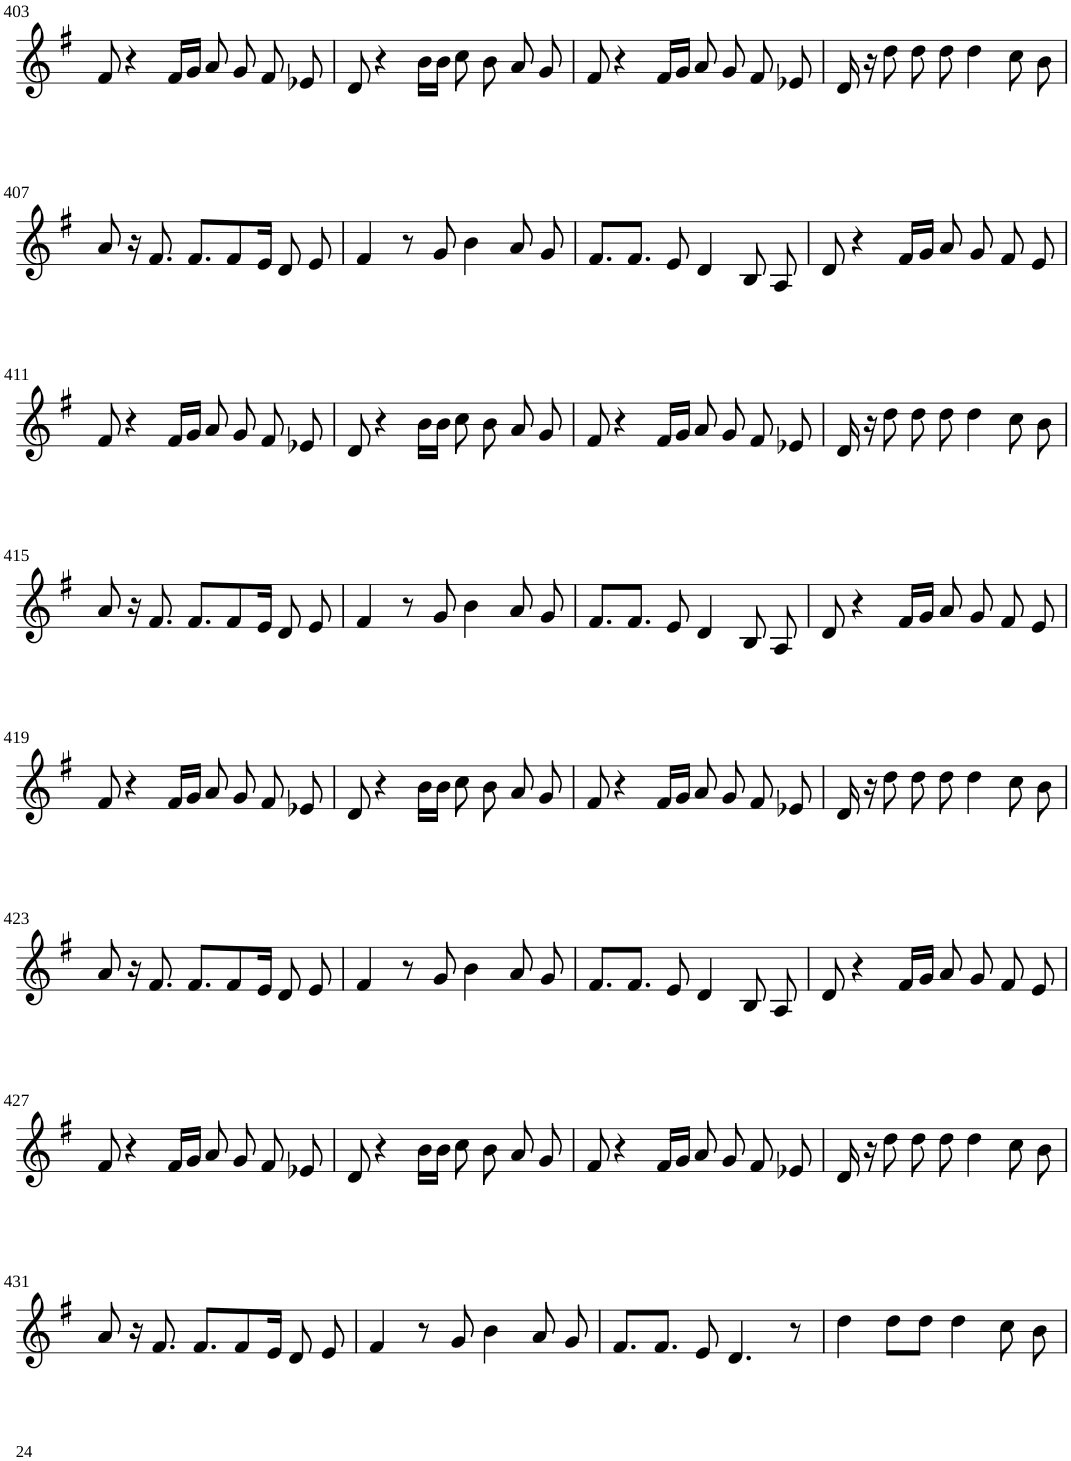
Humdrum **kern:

**kern
*part1
*staff1
*I"Violin
!!LO:PB:g=z
*clefG2
*k[f#]
*G:
*M8/8
=403
8f#/
4r
16f#/LL
16g/JJ
8a/
8g/
8f#/
8e-X/
=404
8d/
4r
16b\LL
16b\JJ
8cc\
8b\
8a/
8g/
=405
8f#/
4r
16f#/LL
16g/JJ
8a/
8g/
8f#/
8e-X/
=406
16d/
16r
8dd\
8dd\
8dd\
4dd\
8cc\
8b\
!!LO:LB:g=z
=407
8a/
16r
8.f#/
8.f#/L
8f#/
16e/Jk
8d/
8e/
=408
4f#/
8r
8g/
4b\
8a/
8g/
=409
8.f#/L
8.f#/J
8e/
4d/
8B/
8A/
=410
8d/
4r
16f#/LL
16g/JJ
8a/
8g/
8f#/
8e/
!!LO:LB:g=z
=411
8f#/
4r
16f#/LL
16g/JJ
8a/
8g/
8f#/
8e-X/
=412
8d/
4r
16b\LL
16b\JJ
8cc\
8b\
8a/
8g/
=413
8f#/
4r
16f#/LL
16g/JJ
8a/
8g/
8f#/
8e-X/
=414
16d/
16r
8dd\
8dd\
8dd\
4dd\
8cc\
8b\
!!LO:LB:g=z
=415
8a/
16r
8.f#/
8.f#/L
8f#/
16e/Jk
8d/
8e/
=416
4f#/
8r
8g/
4b\
8a/
8g/
=417
8.f#/L
8.f#/J
8e/
4d/
8B/
8A/
=418
8d/
4r
16f#/LL
16g/JJ
8a/
8g/
8f#/
8e/
!!LO:LB:g=z
=419
8f#/
4r
16f#/LL
16g/JJ
8a/
8g/
8f#/
8e-X/
=420
8d/
4r
16b\LL
16b\JJ
8cc\
8b\
8a/
8g/
=421
8f#/
4r
16f#/LL
16g/JJ
8a/
8g/
8f#/
8e-X/
=422
16d/
16r
8dd\
8dd\
8dd\
4dd\
8cc\
8b\
!!LO:LB:g=z
=423
8a/
16r
8.f#/
8.f#/L
8f#/
16e/Jk
8d/
8e/
=424
4f#/
8r
8g/
4b\
8a/
8g/
=425
8.f#/L
8.f#/J
8e/
4d/
8B/
8A/
=426
8d/
4r
16f#/LL
16g/JJ
8a/
8g/
8f#/
8e/
!!LO:LB:g=z
=427
8f#/
4r
16f#/LL
16g/JJ
8a/
8g/
8f#/
8e-X/
=428
8d/
4r
16b\LL
16b\JJ
8cc\
8b\
8a/
8g/
=429
8f#/
4r
16f#/LL
16g/JJ
8a/
8g/
8f#/
8e-X/
=430
16d/
16r
8dd\
8dd\
8dd\
4dd\
8cc\
8b\
!!LO:LB:g=z
=431
8a/
16r
8.f#/
8.f#/L
8f#/
16e/Jk
8d/
8e/
=432
4f#/
8r
8g/
4b\
8a/
8g/
=433
8.f#/L
8.f#/J
8e/
4.d/
8r
=434
4dd\
8dd\L
8dd\J
4dd\
8cc\
8b\
=
*-
